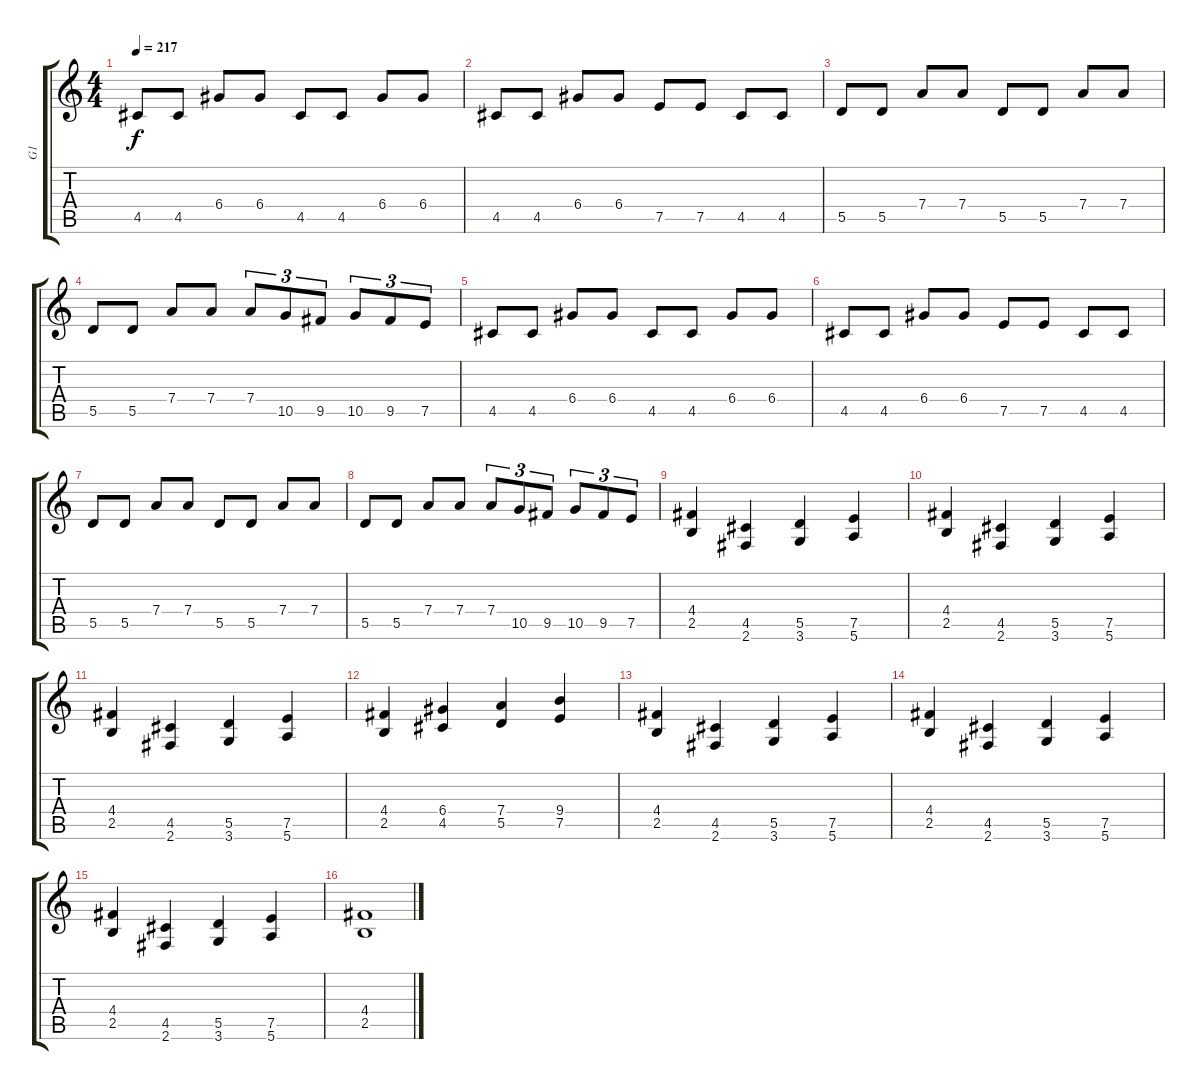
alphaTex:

\track ("G1" "G1") {instrument distortionguitar}
\staff {score tabs}
\tuning (E4 B3 G3 D3 A2 E2) {hide}
\ts (4 4)
\tempo 217
\clef g2
\ks c
4.5.8{dy f} 4.5.8 6.4.8 6.4.8 4.5.8 4.5.8 6.4.8 6.4.8 |
4.5.8 4.5.8 6.4.8 6.4.8 7.5.8 7.5.8 4.5.8 4.5.8 |
5.5.8 5.5.8 7.4.8 7.4.8 5.5.8 5.5.8 7.4.8 7.4.8 |
5.5.8 5.5.8 7.4.8 7.4.8 7.4.8{tu (3 2)} 10.5.8{tu (3 2)} 9.5.8{tu (3 2)} 10.5.8{tu (3 2)} 9.5.8{tu (3 2)} 7.5.8{tu (3 2)} |
4.5.8 4.5.8 6.4.8 6.4.8 4.5.8 4.5.8 6.4.8 6.4.8 |
4.5.8 4.5.8 6.4.8 6.4.8 7.5.8 7.5.8 4.5.8 4.5.8 |
5.5.8 5.5.8 7.4.8 7.4.8 5.5.8 5.5.8 7.4.8 7.4.8 |
5.5.8 5.5.8 7.4.8 7.4.8 7.4.8{tu (3 2)} 10.5.8{tu (3 2)} 9.5.8{tu (3 2)} 10.5.8{tu (3 2)} 9.5.8{tu (3 2)} 7.5.8{tu (3 2)} |
(4.4 2.5).4 (4.5 2.6).4 (5.5 3.6).4 (7.5 5.6).4 |
(4.4 2.5).4 (4.5 2.6).4 (5.5 3.6).4 (7.5 5.6).4 |
(4.4 2.5).4 (4.5 2.6).4 (5.5 3.6).4 (7.5 5.6).4 |
(4.4 2.5).4 (6.4 4.5).4 (7.4 5.5).4 (9.4 7.5).4 |
(4.4 2.5).4 (4.5 2.6).4 (5.5 3.6).4 (7.5 5.6).4 |
(4.4 2.5).4 (4.5 2.6).4 (5.5 3.6).4 (7.5 5.6).4 |
(4.4 2.5).4 (4.5 2.6).4 (5.5 3.6).4 (7.5 5.6).4 |
(4.4 2.5).1
